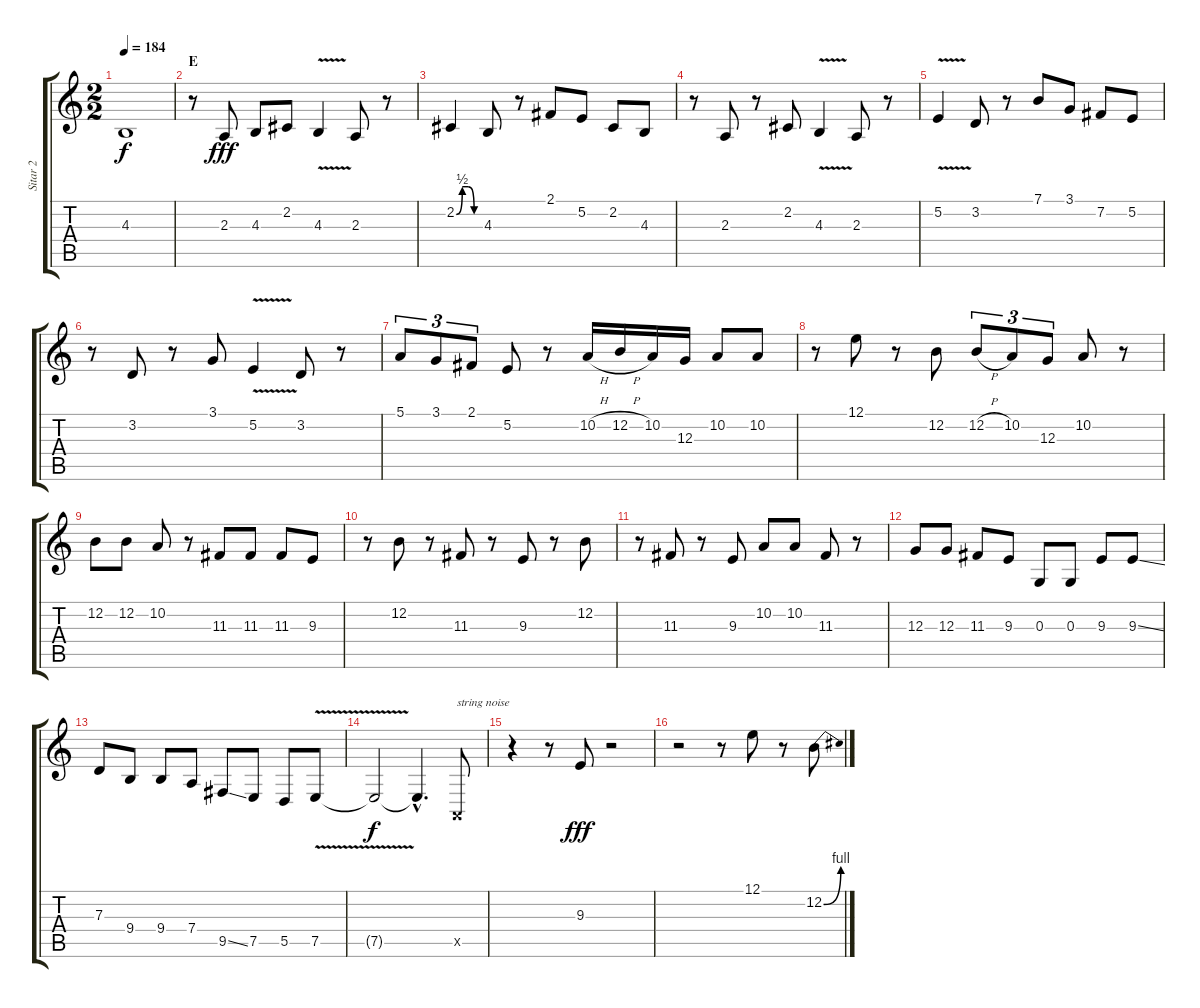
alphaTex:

\track ("Sitar 2" "Sitar 2") {instrument sitar}
\staff {score tabs}
\tuning (E4 B3 G3 D3 A2 E2) {hide}
\ts (2 2)
\tempo 184
\clef g2
\ks c
4.3{t}.1{dy f} |
\section ("" "E")
r.8 2.3.8{dy fff} 4.3.8 2.2.8 4.3{v}.4 2.3.8 r.8 |
2.2{be (custom 0 0 15 2 30 2 45 0 60 0)}.4 4.3.8 r.8 2.1.8 5.2.8 2.2.8 4.3.8 |
r.8 2.3.8 r.8 2.2.8 4.3{v}.4 2.3.8 r.8 |
5.2{v}.4 3.2.8 r.8 7.1.8 3.1.8 7.2.8 5.2.8 |
r.8 3.2.8 r.8 3.1.8 5.2{v}.4 3.2.8 r.8 |
5.1.8{tu (3 2)} 3.1.8{tu (3 2)} 2.1.8{tu (3 2)} 5.2.8 r.8 10.2{h}.16 12.2{h}.16 10.2.16 12.3.16 10.2.8 10.2.8 |
r.8 12.1.8 r.8 12.2.8 12.2{h}.8{tu (3 2)} 10.2.8{tu (3 2)} 12.3.8{tu (3 2)} 10.2.8 r.8 |
12.2.8 12.2.8 10.2.8 r.8 11.3.8 11.3.8 11.3.8 9.3.8 |
r.8 12.2.8 r.8 11.3.8 r.8 9.3.8 r.8 12.2.8 |
r.8 11.3.8 r.8 9.3.8 10.2.8 10.2.8 11.3.8 r.8 |
12.3.8 12.3.8 11.3.8 9.3.8 0.3.8 0.3.8 9.3.8 9.3{ss}.8 |
7.3.8 9.4.8 9.4.8 7.4.8 9.5{ss}.8 7.5.8 5.5.8 7.5{v}.8 |
7.5{t}.2{dy f} 7.5{hac t}.4{d} 0.5{x}.8{txt "string noise"} |
r.4 r.8 9.3.8{dy fff} r.2 |
r.2 r.8 12.1.8 r.8 12.2{be (bend 0 0 60 4)}.8
